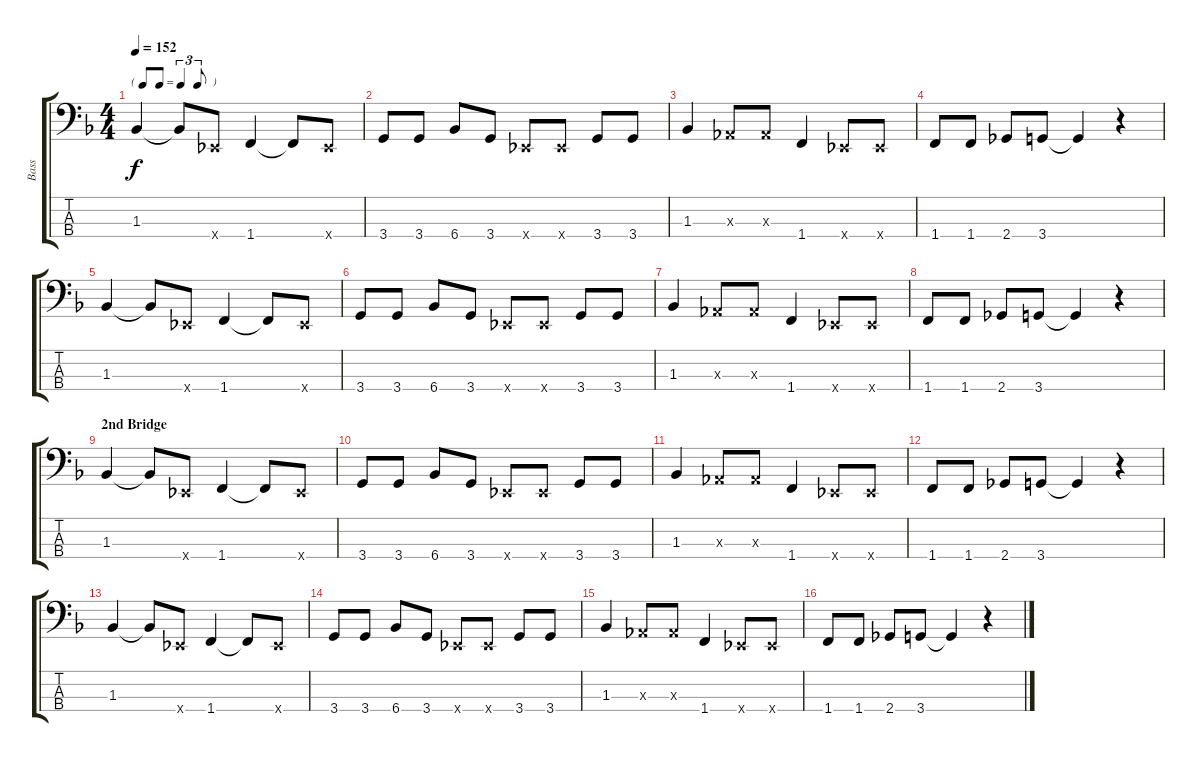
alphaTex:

\track ("Bass" "Bass") {instrument slapbass1}
\staff {score tabs}
\tuning (G2 D2 A1 E1) {hide}
\ts (4 4)
\tf triplet8th
\tempo 152
\clef f4
\ks f
1.3.4{dy f} 1.3{t}.8 -1.4{x}.8 1.4.4 1.4{t}.8 -1.4{x}.8 |
3.4.8 3.4.8 6.4.8 3.4.8 -1.4{x}.8 -1.4{x}.8 3.4.8 3.4.8 |
1.3.4 -1.3{x}.8 -1.3{x}.8 1.4.4 -1.4{x}.8 -1.4{x}.8 |
1.4.8 1.4.8 2.4.8 3.4.8 3.4{t}.4 r.4 |
1.3.4 1.3{t}.8 -1.4{x}.8 1.4.4 1.4{t}.8 -1.4{x}.8 |
3.4.8 3.4.8 6.4.8 3.4.8 -1.4{x}.8 -1.4{x}.8 3.4.8 3.4.8 |
1.3.4 -1.3{x}.8 -1.3{x}.8 1.4.4 -1.4{x}.8 -1.4{x}.8 |
1.4.8 1.4.8 2.4.8 3.4.8 3.4{t}.4 r.4 |
\section ("" "2nd Bridge")
1.3.4 1.3{t}.8 -1.4{x}.8 1.4.4 1.4{t}.8 -1.4{x}.8 |
3.4.8 3.4.8 6.4.8 3.4.8 -1.4{x}.8 -1.4{x}.8 3.4.8 3.4.8 |
1.3.4 -1.3{x}.8 -1.3{x}.8 1.4.4 -1.4{x}.8 -1.4{x}.8 |
1.4.8 1.4.8 2.4.8 3.4.8 3.4{t}.4 r.4 |
1.3.4 1.3{t}.8 -1.4{x}.8 1.4.4 1.4{t}.8 -1.4{x}.8 |
3.4.8 3.4.8 6.4.8 3.4.8 -1.4{x}.8 -1.4{x}.8 3.4.8 3.4.8 |
1.3.4 -1.3{x}.8 -1.3{x}.8 1.4.4 -1.4{x}.8 -1.4{x}.8 |
1.4.8 1.4.8 2.4.8 3.4.8 3.4{t}.4 r.4
